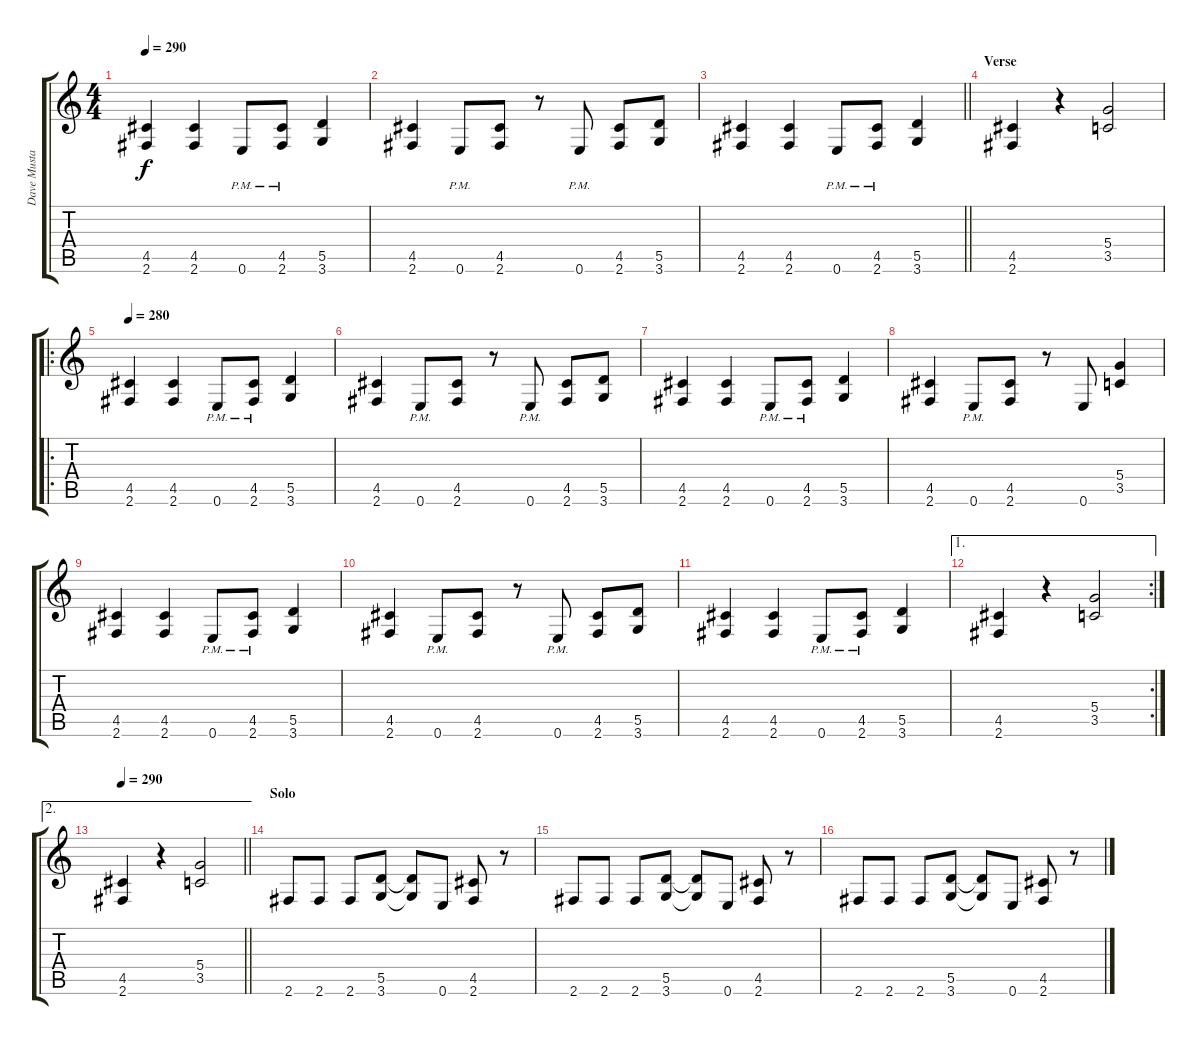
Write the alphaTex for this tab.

\track ("Dave Mustaine" "Dave Musta") {instrument distortionguitar}
\staff {score tabs}
\tuning (E4 B3 G3 D3 A2 E2) {hide}
\ts (4 4)
\tempo 290
\clef g2
\ks c
(4.5 2.6).4{dy f} (4.5 2.6).4 0.6{pm}.8 (4.5 2.6{pm}).8 (5.5 3.6).4 |
(4.5 2.6).4 0.6{pm}.8 (4.5 2.6).8 r.8 0.6{pm}.8 (4.5 2.6).8 (5.5 3.6).8 |
\barLineRight lightlight
(4.5 2.6).4 (4.5 2.6).4 0.6{pm}.8 (4.5 2.6{pm}).8 (5.5 3.6).4 |
\section ("" "Verse")
(4.5 2.6).4 r.4 (5.4 3.5).2 |
\ro
\tempo 280
(4.5 2.6).4 (4.5 2.6).4 0.6{pm}.8 (4.5 2.6{pm}).8 (5.5 3.6).4 |
(4.5 2.6).4 0.6{pm}.8 (4.5 2.6).8 r.8 0.6{pm}.8 (4.5 2.6).8 (5.5 3.6).8 |
(4.5 2.6).4 (4.5 2.6).4 0.6{pm}.8 (4.5 2.6{pm}).8 (5.5 3.6).4 |
(4.5 2.6).4 0.6{pm}.8 (4.5 2.6).8 r.8 0.6.8 (5.4 3.5).4 |
(4.5 2.6).4 (4.5 2.6).4 0.6{pm}.8 (4.5 2.6{pm}).8 (5.5 3.6).4 |
(4.5 2.6).4 0.6{pm}.8 (4.5 2.6).8 r.8 0.6{pm}.8 (4.5 2.6).8 (5.5 3.6).8 |
(4.5 2.6).4 (4.5 2.6).4 0.6{pm}.8 (4.5 2.6{pm}).8 (5.5 3.6).4 |
\ae 1
\rc 2
(4.5 2.6).4 r.4 (5.4 3.5).2 |
\ae 2
\tempo 290
\barLineRight lightlight
(4.5 2.6).4 r.4 (5.4 3.5).2 |
\section ("" "Solo")
2.6.8 2.6.8 2.6.8 (5.5 3.6).8 (5.5{t} 3.6{t}).8 0.6.8 (4.5 2.6).8 r.8 |
2.6.8 2.6.8 2.6.8 (5.5 3.6).8 (5.5{t} 3.6{t}).8 0.6.8 (4.5 2.6).8 r.8 |
2.6.8 2.6.8 2.6.8 (5.5 3.6).8 (5.5{t} 3.6{t}).8 0.6.8 (4.5 2.6).8 r.8
